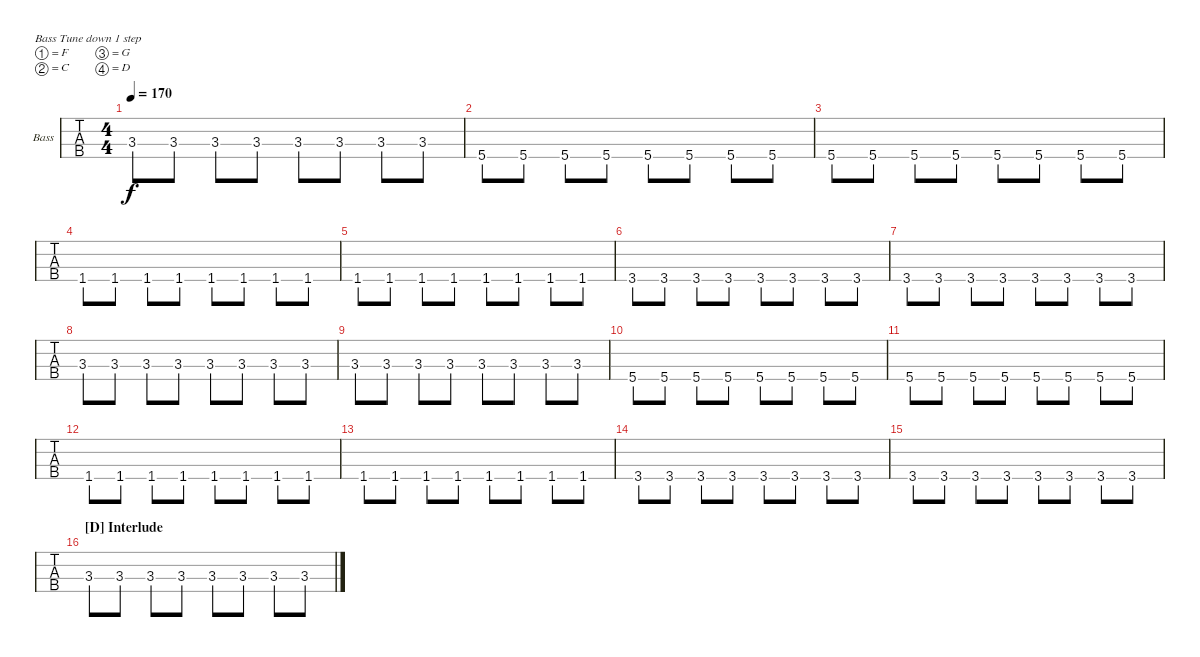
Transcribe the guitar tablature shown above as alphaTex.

\defaultSystemsLayout 4
\bracketExtendMode groupsimilarinstruments
\firstSystemTrackNameOrientation horizontal
\otherSystemsTrackNameOrientation horizontal
\track ("Alex Levine" "Bass") {instrument electricbassfinger}
\staff {tabs}
\tuning (F2 C2 G1 D1)
\ts (4 4)
\tempo 170
\clef f4
\ks c
3.3.8{dy f} 3.3.8 3.3.8 3.3.8 3.3.8 3.3.8 3.3.8 3.3.8 |
5.4.8 5.4.8 5.4.8 5.4.8 5.4.8 5.4.8 5.4.8 5.4.8 |
5.4.8 5.4.8 5.4.8 5.4.8 5.4.8 5.4.8 5.4.8 5.4.8 |
1.4.8 1.4.8 1.4.8 1.4.8 1.4.8 1.4.8 1.4.8 1.4.8 |
1.4.8 1.4.8 1.4.8 1.4.8 1.4.8 1.4.8 1.4.8 1.4.8 |
3.4.8 3.4.8 3.4.8 3.4.8 3.4.8 3.4.8 3.4.8 3.4.8 |
3.4.8 3.4.8 3.4.8 3.4.8 3.4.8 3.4.8 3.4.8 3.4.8 |
3.3.8 3.3.8 3.3.8 3.3.8 3.3.8 3.3.8 3.3.8 3.3.8 |
3.3.8 3.3.8 3.3.8 3.3.8 3.3.8 3.3.8 3.3.8 3.3.8 |
5.4.8 5.4.8 5.4.8 5.4.8 5.4.8 5.4.8 5.4.8 5.4.8 |
5.4.8 5.4.8 5.4.8 5.4.8 5.4.8 5.4.8 5.4.8 5.4.8 |
1.4.8 1.4.8 1.4.8 1.4.8 1.4.8 1.4.8 1.4.8 1.4.8 |
1.4.8 1.4.8 1.4.8 1.4.8 1.4.8 1.4.8 1.4.8 1.4.8 |
3.4.8 3.4.8 3.4.8 3.4.8 3.4.8 3.4.8 3.4.8 3.4.8 |
3.4.8 3.4.8 3.4.8 3.4.8 3.4.8 3.4.8 3.4.8 3.4.8 |
\section ("D" "Interlude")
3.3.8 3.3.8 3.3.8 3.3.8 3.3.8 3.3.8 3.3.8 3.3.8
